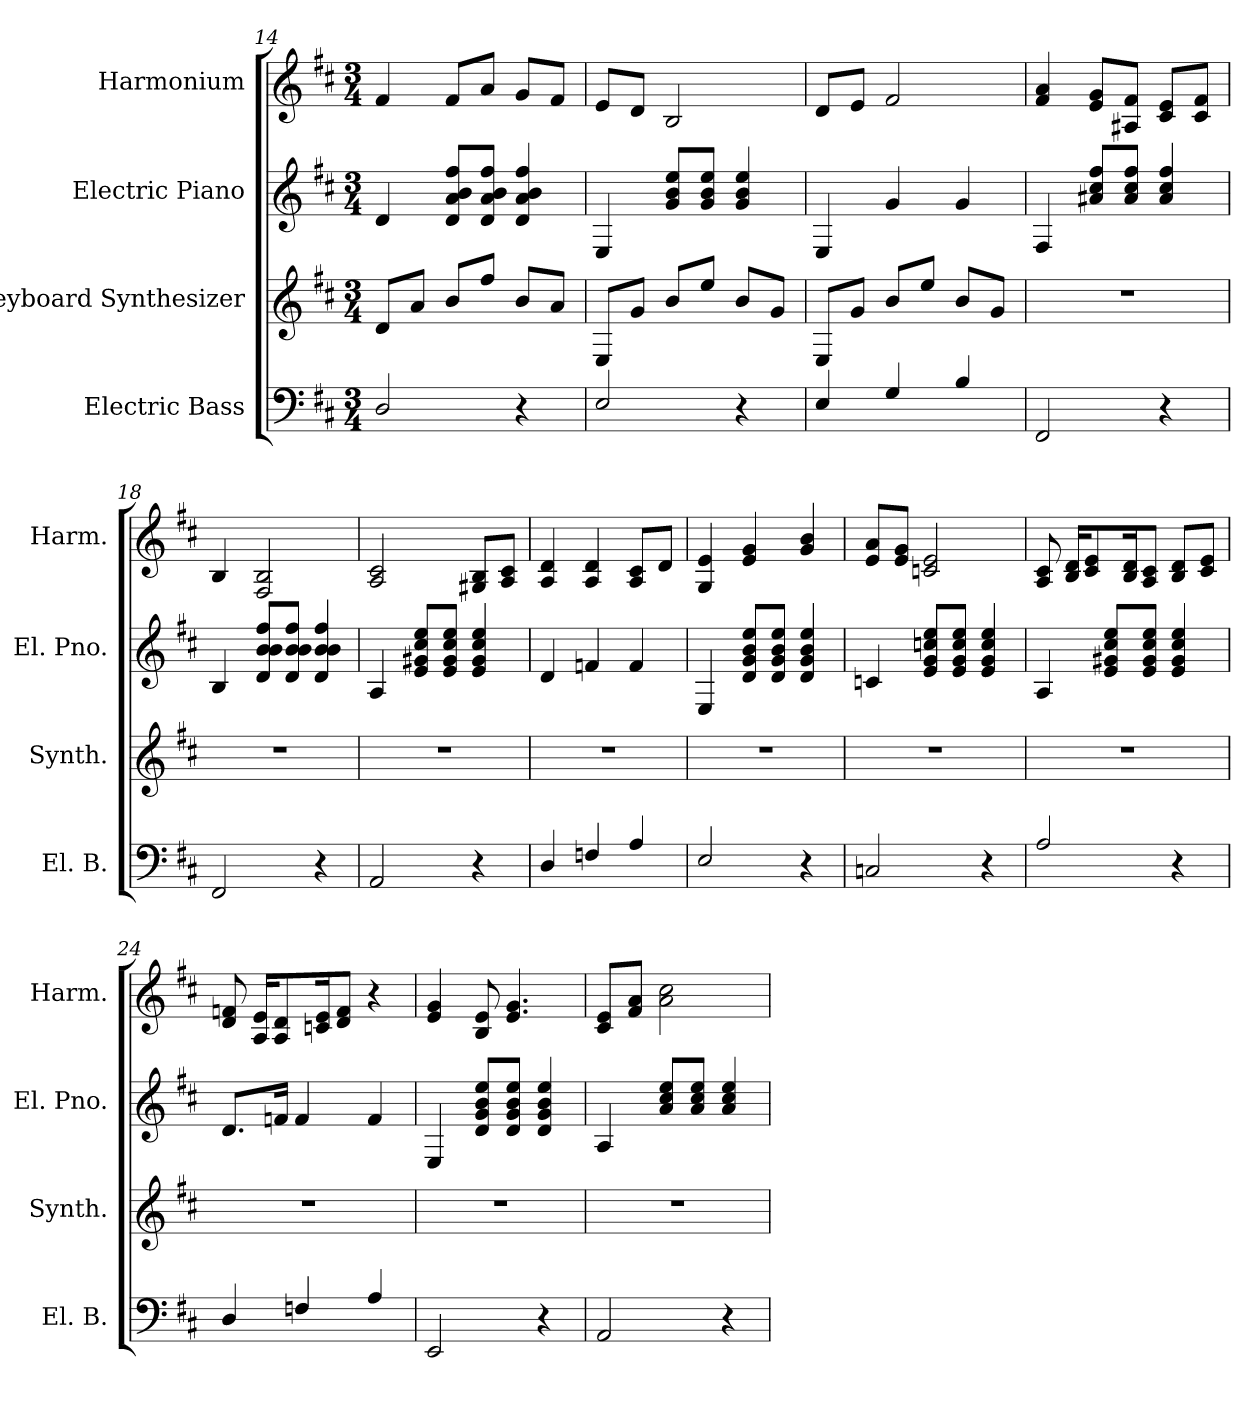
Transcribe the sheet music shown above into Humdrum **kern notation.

**kern	**kern	**kern	**kern
*part4	*part3	*part2	*part1
*staff4	*staff3	*staff2	*staff1
*I"Electric Bass	*I"Keyboard Synthesizer	*I"Electric Piano	*I"Harmonium
*I'El. B.	*I'Synth.	*I'El. Pno.	*I'Harm.
*clefF4	*clefG2	*clefG2	*clefG2
*ITrd7c12	*	*	*
*k[f#c#]	*k[f#c#]	*k[f#c#]	*k[f#c#]
*D:	*D:	*D:	*D:
*M3/4	*M3/4	*M3/4	*M3/4
=14	=14	=14	=14
2DD/	8d/L	4d/	4f#/
.	8a/J	.	.
.	8b/L	8d/ 8a/ 8b/ 8ff#/L	8f#/L
.	8ff#/J	8d/ 8a/ 8b/ 8ff#/J	8a/J
4r	8b/L	4d/ 4a/ 4b/ 4ff#/	8g/L
.	8a/J	.	8f#/J
!!LO:LB:g=z
=15	=15	=15	=15
2EE/	8E/L	4E/	8e/L
.	8g/J	.	8d/J
.	8b/L	8g/ 8b/ 8ee/L	2B/
.	8ee/J	8g/ 8b/ 8ee/J	.
4r	8b/L	4g/ 4b/ 4ee/	.
.	8g/J	.	.
=16	=16	=16	=16
4EE/	8E/L	4E/	8d/L
.	8g/J	.	8e/J
4GG/	8b/L	4g/	2f#/
.	8ee/J	.	.
4BB/	8b/L	4g/	.
.	8g/J	.	.
=17	=17	=17	=17
2FFF#/	2.r	4F#/	4f#/ 4a/
.	.	8a#X/ 8cc#/ 8ff#/L	8e/ 8g/L
.	.	8a#/ 8cc#/ 8ff#/J	8A#X/ 8f#/J
4r	.	4a#/ 4cc#/ 4ff#/	8c#/ 8e/L
.	.	.	8c#/ 8f#/J
=18	=18	=18	=18
2FFF#/	2.r	4B/	4B/
.	.	8d/ 8b/ 8b/ 8ff#/L	2F#/ 2B/
.	.	8d/ 8b/ 8b/ 8ff#/J	.
4r	.	4d/ 4b/ 4b/ 4ff#/	.
=19	=19	=19	=19
2AAA/	2.r	4A/	2A/ 2c#/
.	.	8e/ 8g#X/ 8cc#/ 8ee/L	.
.	.	8e/ 8g#/ 8cc#/ 8ee/J	.
4r	.	4e/ 4g#/ 4cc#/ 4ee/	8G#X/ 8B/L
.	.	.	8A/ 8c#/J
=20	=20	=20	=20
4DD/	2.r	4d/	4A/ 4d/
4FFn/	.	4fn/	4A/ 4d/
4AA/	.	4f/	8A/ 8c#/L
.	.	.	8d/J
!!LO:LB:g=z
=21	=21	=21	=21
2EE/	2.r	4E/	4G/ 4e/
.	.	8d/ 8g/ 8b/ 8ee/L	4e/ 4g/
.	.	8d/ 8g/ 8b/ 8ee/J	.
4r	.	4d/ 4g/ 4b/ 4ee/	4g/ 4b/
=22	=22	=22	=22
2CCn/	2.r	4cn/	8e/ 8a/L
.	.	.	8e/ 8g/J
.	.	8e/ 8g/ 8ccn/ 8ee/L	2cn/ 2e/
.	.	8e/ 8g/ 8cc/ 8ee/J	.
4r	.	4e/ 4g/ 4cc/ 4ee/	.
=23	=23	=23	=23
2AA/	2.r	4A/	8A/ 8c#/
.	.	.	16B/ 16d/KL
.	.	.	8c#/ 8e/
.	.	8e/ 8g#X/ 8cc#/ 8ee/L	.
.	.	.	16B/ 16d/K
.	.	8e/ 8g#/ 8cc#/ 8ee/J	8A/ 8c#/J
4r	.	4e/ 4g#/ 4cc#/ 4ee/	8B/ 8d/L
.	.	.	8c#/ 8e/J
=24	=24	=24	=24
4DD/	2.r	8.d/L	8d/ 8fn/
.	.	.	16A/ 16e/KL
.	.	16fn/Jk	8A/ 8d/
4FFn/	.	4f/	.
.	.	.	16cn/ 16e/K
.	.	.	8d/ 8f/J
4AA/	.	4f/	4r
=25	=25	=25	=25
2EEE/	2.r	4E/	4e/ 4g/
.	.	8d/ 8g/ 8b/ 8ee/L	8B/ 8e/
.	.	8d/ 8g/ 8b/ 8ee/J	4.e/ 4.g/
4r	.	4d/ 4g/ 4b/ 4ee/	.
=26	=26	=26	=26
2AAA/	2.r	4A/	8c#/ 8e/L
.	.	.	8f#/ 8a/J
.	.	8a/ 8cc#/ 8ee/L	2a\ 2cc#\
.	.	8a/ 8cc#/ 8ee/J	.
4r	.	4a/ 4cc#/ 4ee/	.
=	=	=	=
*-	*-	*-	*-
